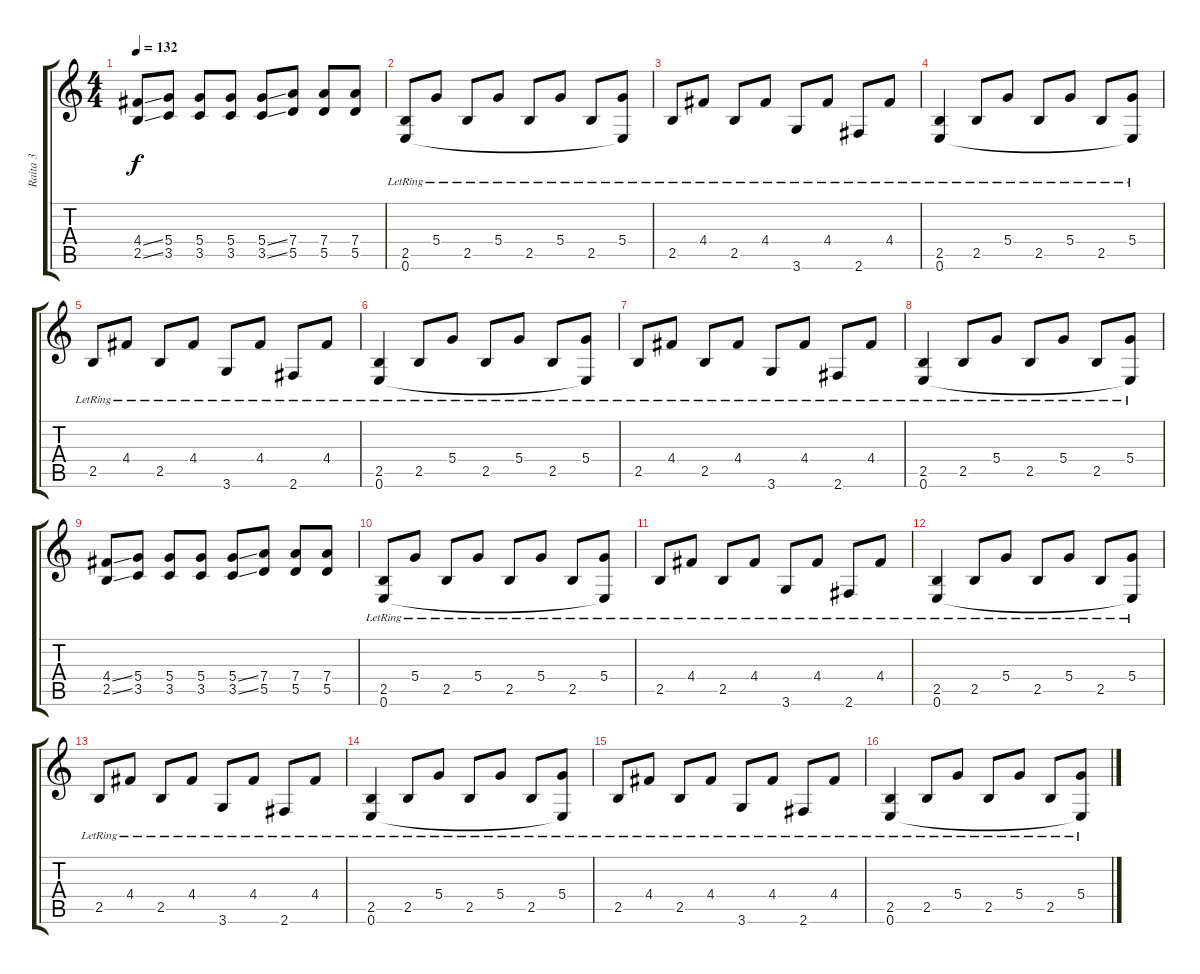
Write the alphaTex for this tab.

\track ("Raita 3" "Raita 3") {instrument electricguitarclean}
\staff {score tabs}
\tuning (E4 B3 G3 D3 A2 E2) {hide}
\ts (4 4)
\tempo 132
\clef g2
\ks c
(4.4{ss} 2.5{ss}).8{dy f} (5.4 3.5).8 (5.4 3.5).8 (5.4 3.5).8 (5.4{ss} 3.5{ss}).8 (7.4 5.5).8 (7.4 5.5).8 (7.4 5.5).8 |
(2.5{lr} 0.6{lr}).8 5.4{lr}.8 2.5{lr}.8 5.4{lr}.8 2.5{lr}.8 5.4{lr}.8 2.5{lr}.8 (5.4{lr} 0.6{t}).8 |
2.5{lr}.8 4.4{lr}.8 2.5{lr}.8 4.4{lr}.8 3.6{lr}.8 4.4{lr}.8 2.6{lr}.8 4.4{lr}.8 |
(2.5{lr} 0.6{lr}).4 2.5{lr}.8 5.4{lr}.8 2.5{lr}.8 5.4{lr}.8 2.5{lr}.8 (5.4{lr} 0.6{t}).8 |
2.5{lr}.8 4.4{lr}.8 2.5{lr}.8 4.4{lr}.8 3.6{lr}.8 4.4{lr}.8 2.6{lr}.8 4.4{lr}.8 |
(2.5{lr} 0.6{lr}).4 2.5{lr}.8 5.4{lr}.8 2.5{lr}.8 5.4{lr}.8 2.5{lr}.8 (5.4{lr} 0.6{t}).8 |
2.5{lr}.8 4.4{lr}.8 2.5{lr}.8 4.4{lr}.8 3.6{lr}.8 4.4{lr}.8 2.6{lr}.8 4.4{lr}.8 |
(2.5{lr} 0.6{lr}).4 2.5{lr}.8 5.4{lr}.8 2.5{lr}.8 5.4{lr}.8 2.5{lr}.8 (5.4{lr} 0.6{t}).8 |
(4.4{ss} 2.5{ss}).8 (5.4 3.5).8 (5.4 3.5).8 (5.4 3.5).8 (5.4{ss} 3.5{ss}).8 (7.4 5.5).8 (7.4 5.5).8 (7.4 5.5).8 |
(2.5{lr} 0.6{lr}).8 5.4{lr}.8 2.5{lr}.8 5.4{lr}.8 2.5{lr}.8 5.4{lr}.8 2.5{lr}.8 (5.4{lr} 0.6{t}).8 |
2.5{lr}.8 4.4{lr}.8 2.5{lr}.8 4.4{lr}.8 3.6{lr}.8 4.4{lr}.8 2.6{lr}.8 4.4{lr}.8 |
(2.5{lr} 0.6{lr}).4 2.5{lr}.8 5.4{lr}.8 2.5{lr}.8 5.4{lr}.8 2.5{lr}.8 (5.4{lr} 0.6{t}).8 |
2.5{lr}.8 4.4{lr}.8 2.5{lr}.8 4.4{lr}.8 3.6{lr}.8 4.4{lr}.8 2.6{lr}.8 4.4{lr}.8 |
(2.5{lr} 0.6{lr}).4 2.5{lr}.8 5.4{lr}.8 2.5{lr}.8 5.4{lr}.8 2.5{lr}.8 (5.4{lr} 0.6{t}).8 |
2.5{lr}.8 4.4{lr}.8 2.5{lr}.8 4.4{lr}.8 3.6{lr}.8 4.4{lr}.8 2.6{lr}.8 4.4{lr}.8 |
(2.5{lr} 0.6{lr}).4 2.5{lr}.8 5.4{lr}.8 2.5{lr}.8 5.4{lr}.8 2.5{lr}.8 (5.4{lr} 0.6{t}).8
